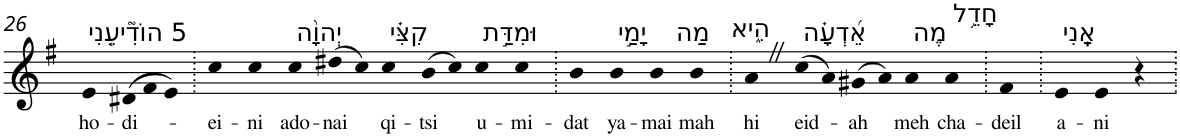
**kern	**text
*part1	*part1
*staff1	*staff1
*I"Piano	*
*I'Pno	*
!!LO:PB:g=z
*clefG2	*
*k[f#]	*
*G:	*
=26	=26
!LO:TX:a:t=5 הוֹדִ֘יעֵ֤נִי	!
!	!LO:LY:b
4e	ho-
*Xtuplet	*
!	!LO:LY:b
(>12d#X	-di-
12f#	.
12e)	.
=27.	=27.
!	!LO:LY:b
4cc	-ei-
!	!LO:LY:b
4cc	-ni
!LO:TX:a:t=יְהוָ֨ה	!
!	!LO:LY:b
4cc	ado-
!	!LO:LY:b
(>8dd#X	-nai
8cc)	.
!LO:TX:a:t=קִצִּ֗י	!
!	!LO:LY:b
4cc	qi-
!	!LO:LY:b
(>8b	-tsi
8cc)	.
!LO:TX:a:t=וּמִדַּ֣ת	!
!	!LO:LY:b
4cc	u-
!	!LO:LY:b
4cc	-mi-
=28.	=28.
!	!LO:LY:b
4b	-dat
!LO:TX:a:t=יָמַ֣י	!
!	!LO:LY:b
4b	ya-
!	!LO:LY:b
4b	-mai
!LO:TX:a:t=מַה	!
!	!LO:LY:b
4b	mah
=29.	=29.
!LO:TX:a:t=הִ֑יא	!
!	!LO:LY:b
4aZ	hi
!LO:TX:a:t=אֵ֝דְעָ֗ה	!
!	!LO:LY:b
(>8cc	eid-
8a)	.
!	!LO:LY:b
(>8g#X	-ah
8a)	.
!LO:TX:a:t=מֶה	!
!	!LO:LY:b
4a	meh
!LO:TX:a:t=חָדֵ֥ל	!
!	!LO:LY:b
4a	cha-
=30.	=30.
!	!LO:LY:b
4f#	-deil
=31.	=31.
!LO:TX:a:t=אָֽנִי	!
!	!LO:LY:b
4e	a-
!	!LO:LY:b
4e	-ni
4r	.
=.	=.
*-	*-
